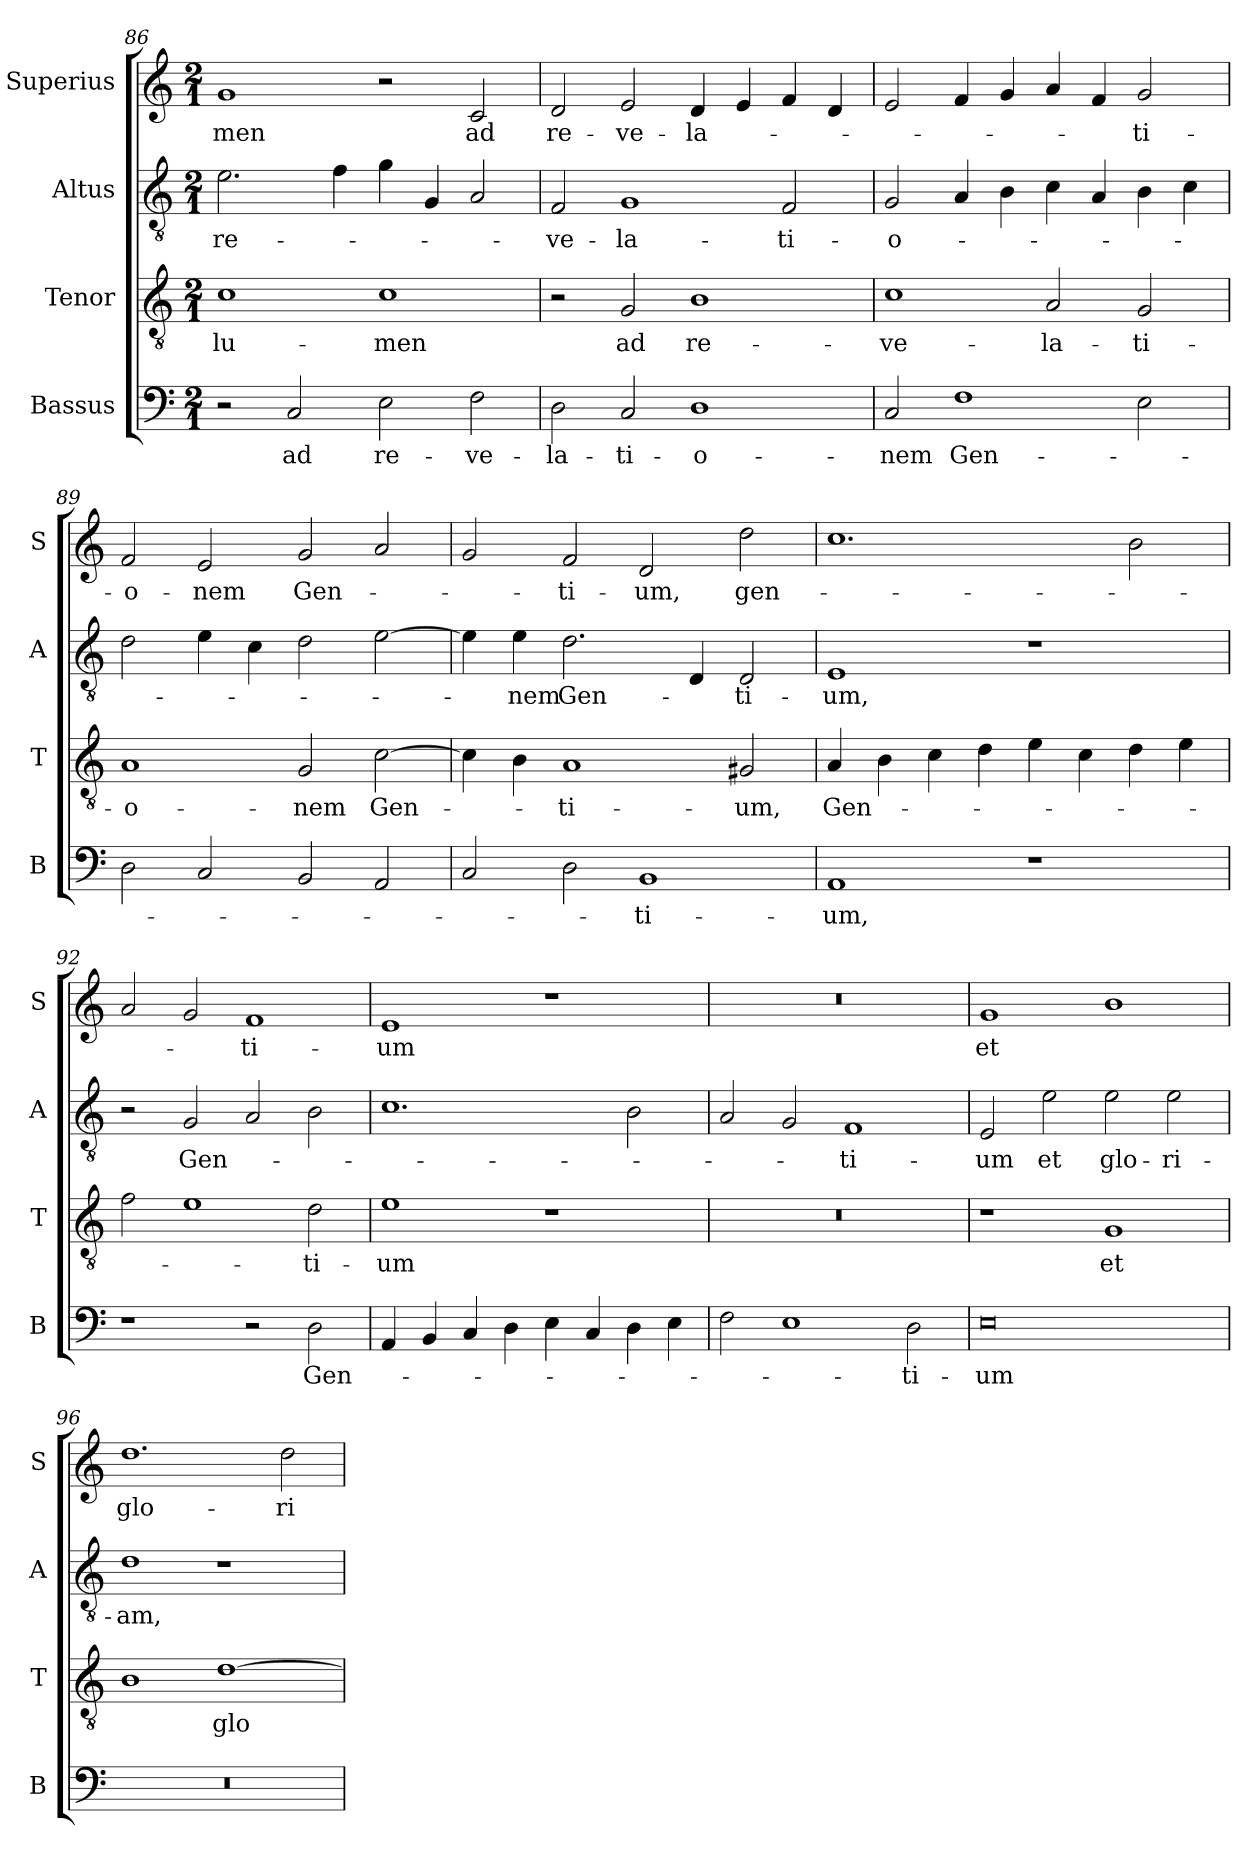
**kern	**text	**kern	**text	**kern	**text	**kern	**text
*part4	*part4	*part3	*part3	*part2	*part2	*part1	*part1
*staff4	*staff4	*staff3	*staff3	*staff2	*staff2	*staff1	*staff1
*I"Bassus	*	*I"Tenor	*	*I"Altus	*	*I"Superius	*
*I'B	*	*I'T	*	*I'A	*	*I'S	*
*clefF4	*	*clefGv2	*	*clefGv2	*	*clefG2	*
*k[]	*	*k[]	*	*k[]	*	*k[]	*
*C:	*	*C:	*	*C:	*	*C:	*
*M2/1	*	*M2/1	*	*M2/1	*	*M2/1	*
=86	=86	=86	=86	=86	=86	=86	=86
2r	.	1c	lu-	2.e	re-	1g	-men
2C	ad	.	.	.	.	.	.
.	.	.	.	4f	.	.	.
2E	re-	1c	-men	4g	.	2r	.
.	.	.	.	4G	.	.	.
2F	-ve-	.	.	2A	.	2c	ad
=87	=87	=87	=87	=87	=87	=87	=87
2D	-la-	2r	.	2F	-ve-	2d	re-
2C	-ti-	2G	ad	1G	-la-	2e	-ve-
1D	-o-	1B	re-	.	.	4d	-la-
.	.	.	.	.	.	4e	.
.	.	.	.	2F	-ti-	4f	.
.	.	.	.	.	.	4d	.
=88	=88	=88	=88	=88	=88	=88	=88
2C	-nem	1c	-ve-	2G	-o-	2e	.
1F	Gen-	.	.	4A	.	4f	.
.	.	.	.	4B	.	4g	.
.	.	2A	-la-	4c	.	4a	.
.	.	.	.	4A	.	4f	.
2E	.	2G	-ti-	4B	.	2g	-ti-
.	.	.	.	4c	.	.	.
=89	=89	=89	=89	=89	=89	=89	=89
2D	.	1A	-o-	2d	.	2f	-o-
2C	.	.	.	4e	.	2e	-nem
.	.	.	.	4c	.	.	.
2BB	.	2G	-nem	2d	.	2g	Gen-
2AA	.	[2c	Gen-	[2e	.	2a	.
=90	=90	=90	=90	=90	=90	=90	=90
2C	.	4c]	.	4e]	.	2g	.
.	.	4B	.	4e	-nem	.	.
2D	.	1A	-ti-	2.d	Gen-	2f	-ti-
1BB	-ti-	.	.	.	.	2d	-um,
.	.	.	.	4D	.	.	.
.	.	2G#X	-um,	2D	-ti-	2dd	gen-
=91	=91	=91	=91	=91	=91	=91	=91
1AA	-um,	4A	Gen-	1E	-um,	1.cc	.
.	.	4B	.	.	.	.	.
.	.	4c	.	.	.	.	.
.	.	4d	.	.	.	.	.
1r	.	4e	.	1r	.	.	.
.	.	4c	.	.	.	.	.
.	.	4d	.	.	.	2b	.
.	.	4e	.	.	.	.	.
=92	=92	=92	=92	=92	=92	=92	=92
1r	.	2f	.	2r	.	2a	.
.	.	1e	.	2G	Gen-	2g	.
2r	.	.	.	2A	.	1f	-ti-
2D	Gen-	2d	-ti-	2B	.	.	.
=93	=93	=93	=93	=93	=93	=93	=93
4AA	.	1e	-um	1.c	.	1e	-um
4BB	.	.	.	.	.	.	.
4C	.	.	.	.	.	.	.
4D	.	.	.	.	.	.	.
4E	.	1r	.	.	.	1r	.
4C	.	.	.	.	.	.	.
4D	.	.	.	2B	.	.	.
4E	.	.	.	.	.	.	.
=94	=94	=94	=94	=94	=94	=94	=94
2F	.	0r	.	2A	.	0r	.
1E	.	.	.	2G	.	.	.
.	.	.	.	1F	-ti-	.	.
2D	-ti-	.	.	.	.	.	.
=95	=95	=95	=95	=95	=95	=95	=95
0E	-um	1r	.	2E	-um	1g	et
.	.	.	.	2e	et	.	.
.	.	1G	et	2e	glo-	1b	.
.	.	.	.	2e	-ri-	.	.
=96	=96	=96	=96	=96	=96	=96	=96
0r	.	1B	.	1d	-am,	1.dd	glo-
.	.	[1d	glo-	1r	.	.	.
.	.	.	.	.	.	2dd	-ri-
=	=	=	=	=	=	=	=
*-	*-	*-	*-	*-	*-	*-	*-
